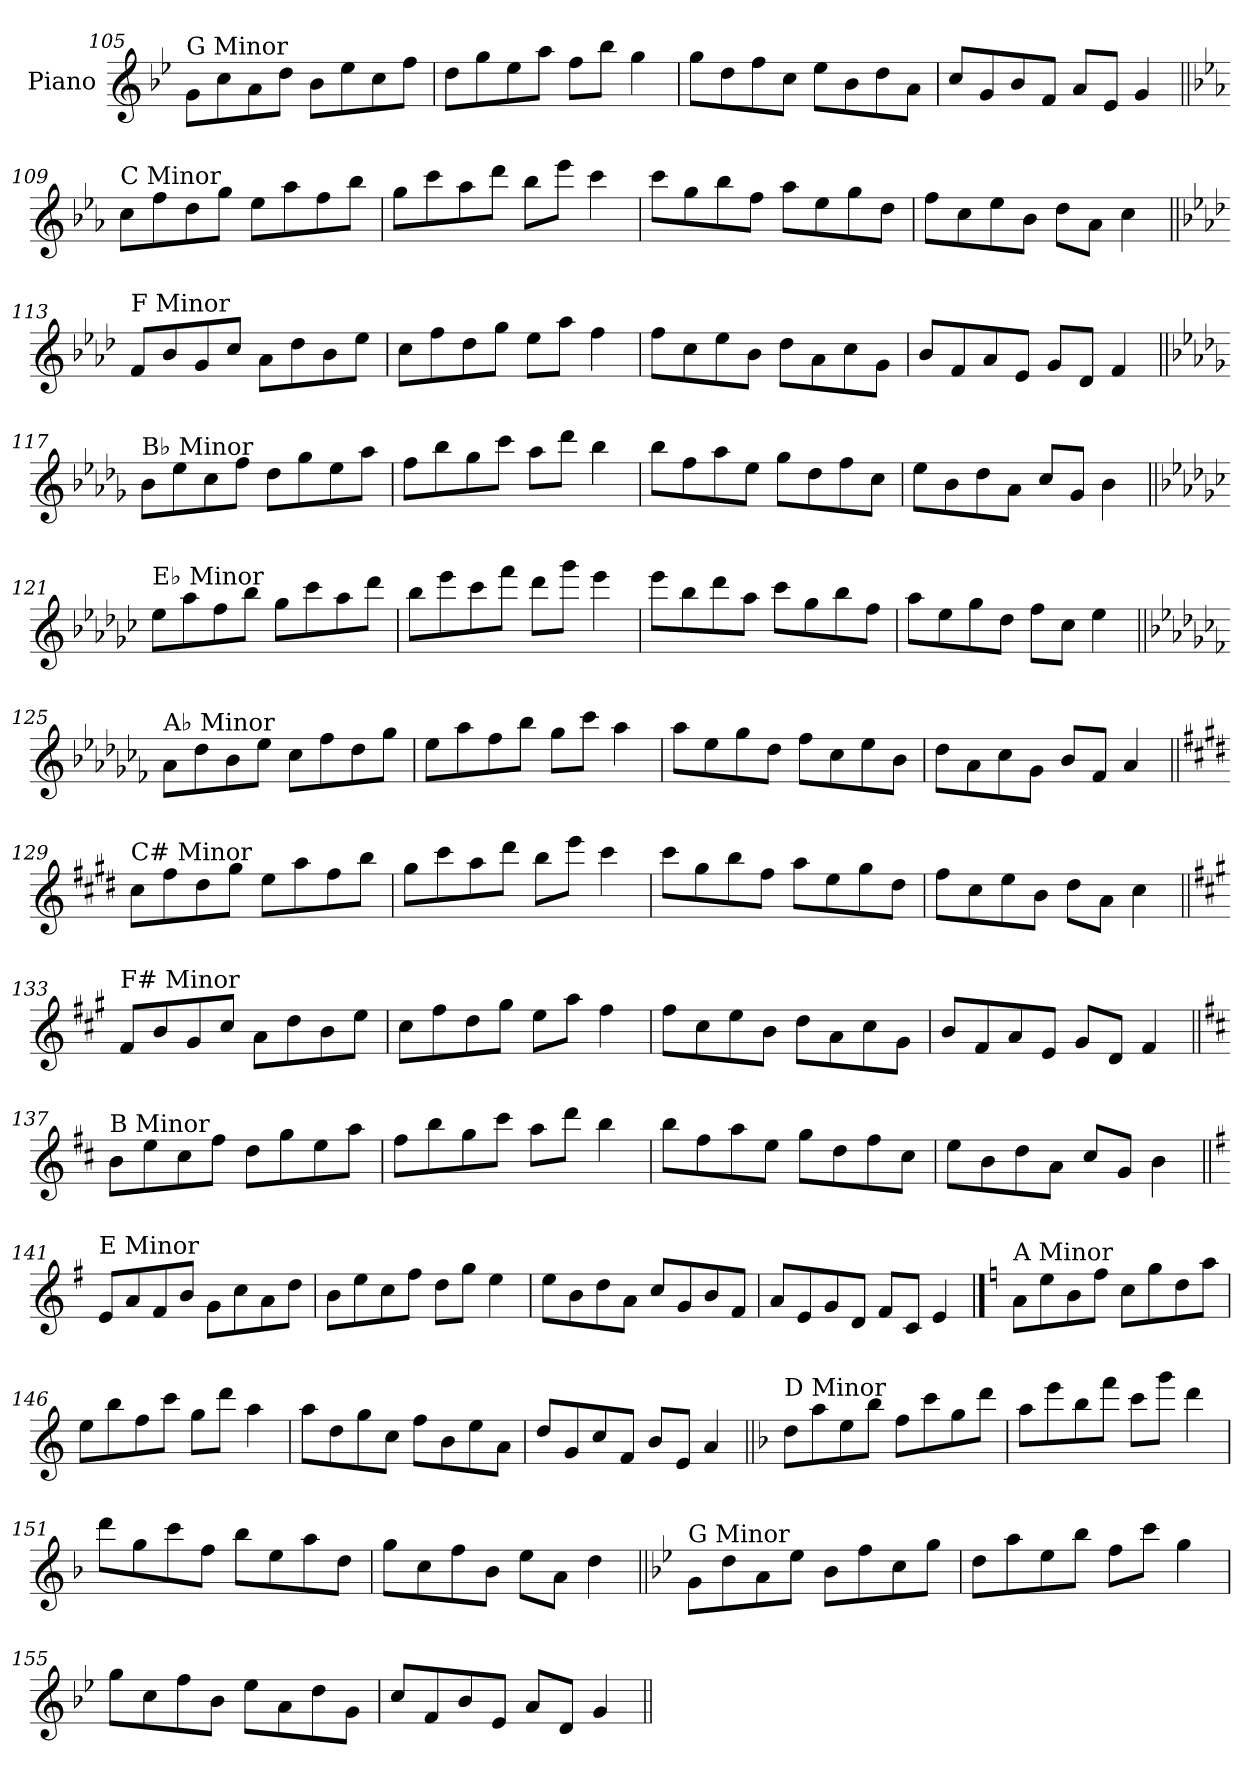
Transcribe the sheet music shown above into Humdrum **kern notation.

**kern
*part1
*staff1
*I"Piano
*I'Pno.
!!LO:LB:g=z
*clefG2
*k[b-e-]
=105
!LO:TX:a:t=G Minor
8g\L
8cc\
8a\
8dd\J
8b-\L
8ee-\
8cc\
8ff\J
=106
8dd\L
8gg\
8ee-\
8aa\J
8ff\L
8bb-\J
4gg\
=107
8gg\L
8dd\
8ff\
8cc\J
8ee-\L
8b-\
8dd\
8a\J
=108
8cc/L
8g/
8b-/
8f/J
8a/L
8e-/J
4g/
!!LO:LB:g=z
=109||
*k[b-e-a-]
!LO:TX:a:t=C Minor
8cc\L
8ff\
8dd\
8gg\J
8ee-\L
8aa-\
8ff\
8bb-\J
=110
8gg\L
8ccc\
8aa-\
8ddd\J
8bb-\L
8eee-\J
4ccc\
=111
8ccc\L
8gg\
8bb-\
8ff\J
8aa-\L
8ee-\
8gg\
8dd\J
=112
8ff\L
8cc\
8ee-\
8b-\J
8dd\L
8a-\J
4cc\
!!LO:LB:g=z
=113||
*k[b-e-a-d-]
!LO:TX:a:t=F Minor
8f/L
8b-/
8g/
8cc/J
8a-\L
8dd-\
8b-\
8ee-\J
=114
8cc\L
8ff\
8dd-\
8gg\J
8ee-\L
8aa-\J
4ff\
=115
8ff\L
8cc\
8ee-\
8b-\J
8dd-\L
8a-\
8cc\
8g\J
=116
8b-/L
8f/
8a-/
8e-/J
8g/L
8d-/J
4f/
!!LO:LB:g=z
=117||
*k[b-e-a-d-g-]
!LO:TX:a:t=B♭ Minor
8b-\L
8ee-\
8cc\
8ff\J
8dd-\L
8gg-\
8ee-\
8aa-\J
=118
8ff\L
8bb-\
8gg-\
8ccc\J
8aa-\L
8ddd-\J
4bb-\
=119
8bb-\L
8ff\
8aa-\
8ee-\J
8gg-\L
8dd-\
8ff\
8cc\J
=120
8ee-\L
8b-\
8dd-\
8a-\J
8cc/L
8g-/J
4b-\
!!LO:LB:g=z
=121||
*k[b-e-a-d-g-c-]
!LO:TX:a:t=E♭ Minor
8ee-\L
8aa-\
8ff\
8bb-\J
8gg-\L
8ccc-\
8aa-\
8ddd-\J
=122
8bb-\L
8eee-\
8ccc-\
8fff\J
8ddd-\L
8ggg-\J
4eee-\
=123
8eee-\L
8bb-\
8ddd-\
8aa-\J
8ccc-\L
8gg-\
8bb-\
8ff\J
=124
8aa-\L
8ee-\
8gg-\
8dd-\J
8ff\L
8cc-\J
4ee-\
!!LO:LB:g=z
=125||
*k[b-e-a-d-g-c-f-]
!LO:TX:a:t=A♭ Minor
8a-\L
8dd-\
8b-\
8ee-\J
8cc-\L
8ff-\
8dd-\
8gg-\J
=126
8ee-\L
8aa-\
8ff-\
8bb-\J
8gg-\L
8ccc-\J
4aa-\
=127
8aa-\L
8ee-\
8gg-\
8dd-\J
8ff-\L
8cc-\
8ee-\
8b-\J
=128
8dd-\L
8a-\
8cc-\
8g-\J
8b-/L
8f-/J
4a-/
!!LO:LB:g=z
=129||
*k[f#c#g#d#]
!LO:TX:a:t=C# Minor
8cc#\L
8ff#\
8dd#\
8gg#\J
8ee\L
8aa\
8ff#\
8bb\J
=130
8gg#\L
8ccc#\
8aa\
8ddd#\J
8bb\L
8eee\J
4ccc#\
=131
8ccc#\L
8gg#\
8bb\
8ff#\J
8aa\L
8ee\
8gg#\
8dd#\J
=132
8ff#\L
8cc#\
8ee\
8b\J
8dd#\L
8a\J
4cc#\
!!LO:LB:g=z
=133||
*k[f#c#g#]
!LO:TX:a:t=F# Minor
8f#/L
8b/
8g#/
8cc#/J
8a\L
8dd\
8b\
8ee\J
=134
8cc#\L
8ff#\
8dd\
8gg#\J
8ee\L
8aa\J
4ff#\
=135
8ff#\L
8cc#\
8ee\
8b\J
8dd\L
8a\
8cc#\
8g#\J
=136
8b/L
8f#/
8a/
8e/J
8g#/L
8d/J
4f#/
!!LO:LB:g=z
=137||
*k[f#c#]
!LO:TX:a:t=B Minor
8b\L
8ee\
8cc#\
8ff#\J
8dd\L
8gg\
8ee\
8aa\J
=138
8ff#\L
8bb\
8gg\
8ccc#\J
8aa\L
8ddd\J
4bb\
=139
8bb\L
8ff#\
8aa\
8ee\J
8gg\L
8dd\
8ff#\
8cc#\J
=140
8ee\L
8b\
8dd\
8a\J
8cc#/L
8g/J
4b\
!!LO:LB:g=z
=141||
*k[f#]
!LO:TX:a:t=E Minor
8e/L
8a/
8f#/
8b/J
8g\L
8cc\
8a\
8dd\J
=142
8b\L
8ee\
8cc\
8ff#\J
8dd\L
8gg\J
4ee\
=143
8ee\L
8b\
8dd\
8a\J
8cc/L
8g/
8b/
8f#/J
=144
8a/L
8e/
8g/
8d/J
8f#/L
8c/J
4e/
!!LO:PB:g=z
==145
*k[]
!LO:TX:a:t=A Minor
8a\L
8ee\
8b\
8ff\J
8cc\L
8gg\
8dd\
8aa\J
=146
8ee\L
8bb\
8ff\
8ccc\J
8gg\L
8ddd\J
4aa\
=147
8aa\L
8dd\
8gg\
8cc\J
8ff\L
8b\
8ee\
8a\J
=148
8dd/L
8g/
8cc/
8f/J
8b/L
8e/J
4a/
!!LO:LB:g=z
=149||
*k[b-]
!LO:TX:a:t=D Minor
8dd\L
8aa\
8ee\
8bb-\J
8ff\L
8ccc\
8gg\
8ddd\J
=150
8aa\L
8eee\
8bb-\
8fff\J
8ccc\L
8ggg\J
4ddd\
=151
8ddd\L
8gg\
8ccc\
8ff\J
8bb-\L
8ee\
8aa\
8dd\J
=152
8gg\L
8cc\
8ff\
8b-\J
8ee\L
8a\J
4dd\
!!LO:LB:g=z
=153||
*k[b-e-]
!LO:TX:a:t=G Minor
8g\L
8dd\
8a\
8ee-\J
8b-\L
8ff\
8cc\
8gg\J
=154
8dd\L
8aa\
8ee-\
8bb-\J
8ff\L
8ccc\J
4gg\
=155
8gg\L
8cc\
8ff\
8b-\J
8ee-\L
8a\
8dd\
8g\J
=156
8cc/L
8f/
8b-/
8e-/J
8a/L
8d/J
4g/
=||
*-
